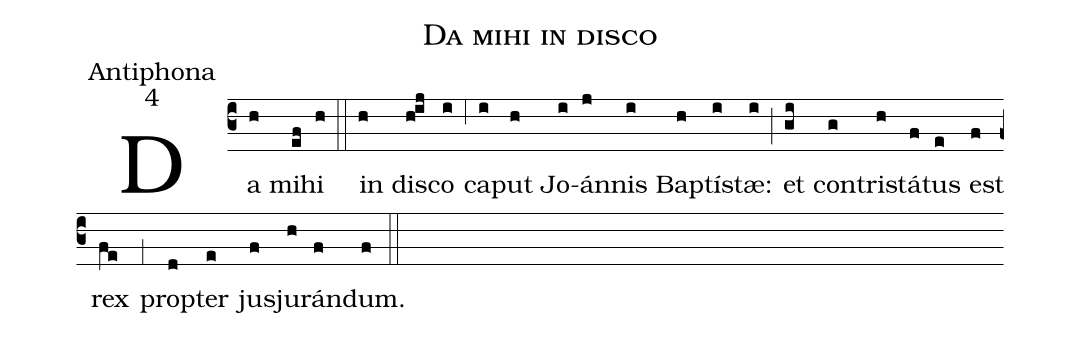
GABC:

name:Da mihi in disco;
office-part:Antiphona;
mode:4;
%%
(c3) Da(h) mi(ef)hi(h) (::)
in(h) di(h!ij)sco(i) (,6) ca(i)put(h) Jo(i)án(j)nis(i) Bap(h)tí(i)stæ:(i) (;) et(gi) con(g)tri(h)stá(f)tus(e) est(f) rex(fe) (,1) prop(d)ter(e) jus(f)ju(h)rán(f)dum.(f) (::)
